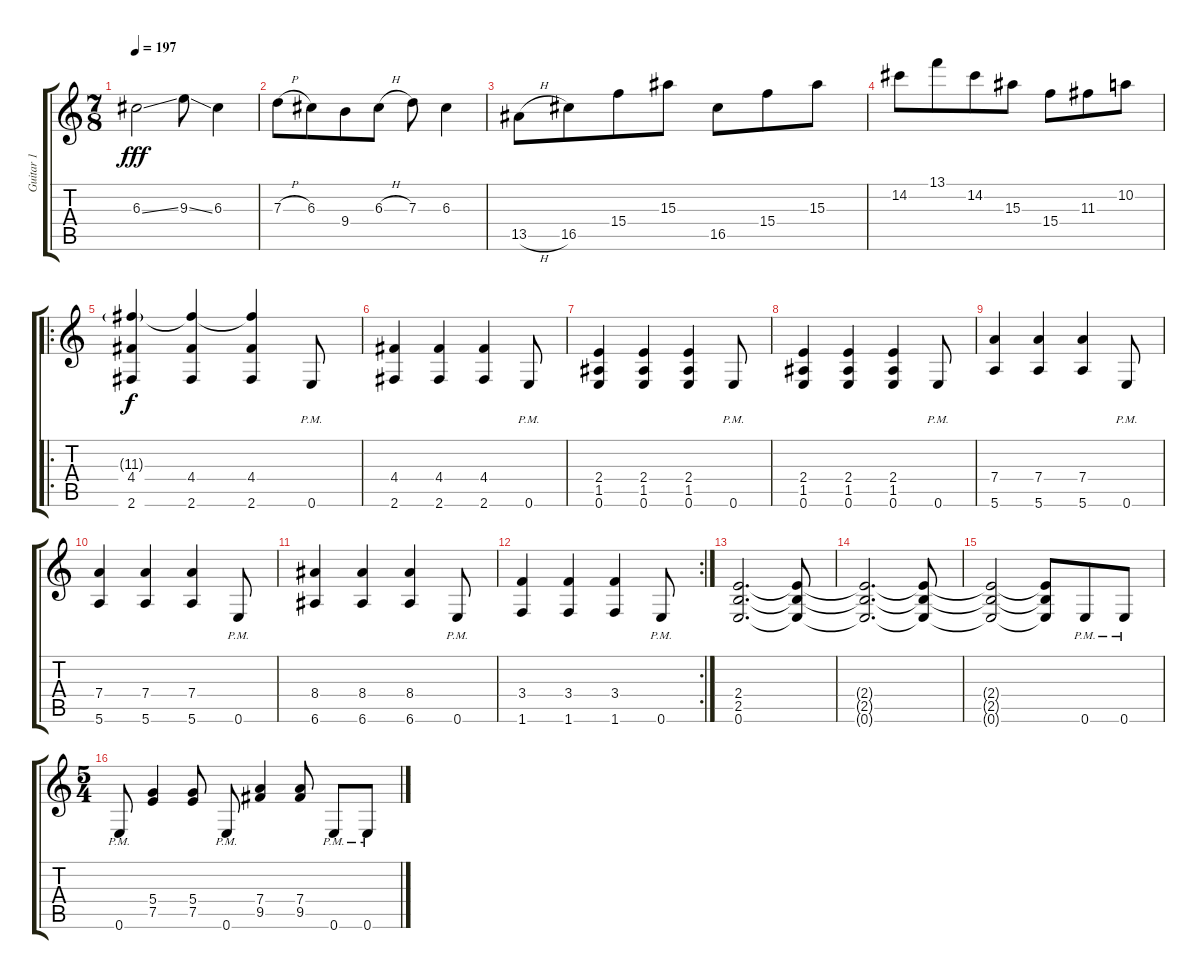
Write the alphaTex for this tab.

\track ("Guitar 1" "Guitar 1") {instrument distortionguitar}
\staff {score tabs}
\tuning (E4 B3 G3 D3 A2 E2) {hide}
\ts (7 8)
\tempo 197
\clef g2
\ks c
6.3{ss}.2{dy fff} 9.3{ss}.8 6.3.4 |
7.3{h}.8 6.3.8 9.4.8 6.3{h}.8 7.3.8 6.3.4 |
13.5{h}.8 16.5.8 15.4.8 15.3.8 16.5.8 15.4.8 15.3.8 |
14.2.8 13.1.8 14.2.8 15.3.8 15.4.8 11.3.8 10.2.8 |
\ro
(11.3{g} 4.4 2.6).4{dy f} (11.3{t} 4.4 2.6).4 (11.3{t} 4.4 2.6).4 0.6{pm}.8 |
(4.4 2.6).4 (4.4 2.6).4 (4.4 2.6).4 0.6{pm}.8 |
(2.4 1.5 0.6).4 (2.4 1.5 0.6).4 (2.4 1.5 0.6).4 0.6{pm}.8 |
(2.4 1.5 0.6).4 (2.4 1.5 0.6).4 (2.4 1.5 0.6).4 0.6{pm}.8 |
(7.4 5.6).4 (7.4 5.6).4 (7.4 5.6).4 0.6{pm}.8 |
(7.4 5.6).4 (7.4 5.6).4 (7.4 5.6).4 0.6{pm}.8 |
(8.4 6.6).4 (8.4 6.6).4 (8.4 6.6).4 0.6{pm}.8 |
\rc 2
(3.4 1.6).4 (3.4 1.6).4 (3.4 1.6).4 0.6{pm}.8 |
(2.4 2.5 0.6).2{d} (2.4{t} 2.5{t} 0.6{t}).8 |
(2.4{t} 2.5{t} 0.6{t}).2{d} (2.4{t} 2.5{t} 0.6{t}).8 |
(2.4{t} 2.5{t} 0.6{t}).2 (2.4{t} 2.5{t} 0.6{t}).8 0.6{pm}.8 0.6{pm}.8 |
\ts (5 4)
0.6{pm}.8 (5.4 7.5).4 (5.4 7.5).8 0.6{pm}.8 (7.4 9.5).4 (7.4 9.5).8 0.6{pm}.8 0.6{pm}.8
